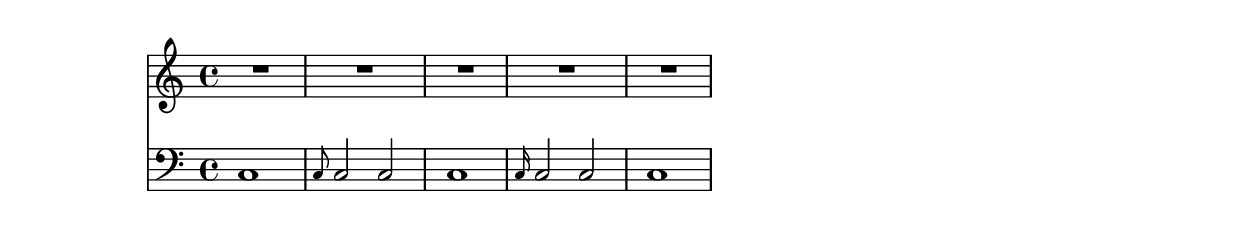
\version "2.3.4"


\header {
texidoc= "Multi-measure rests are centered also in the case of grace notes."
}

\score   {
 <<
	\new Staff { R1 R1 R1*3 }
	\new Staff { \clef bass c1 \grace c8 c2 c2 c1  \grace c16 c2 c2 c1 }
>>
}
